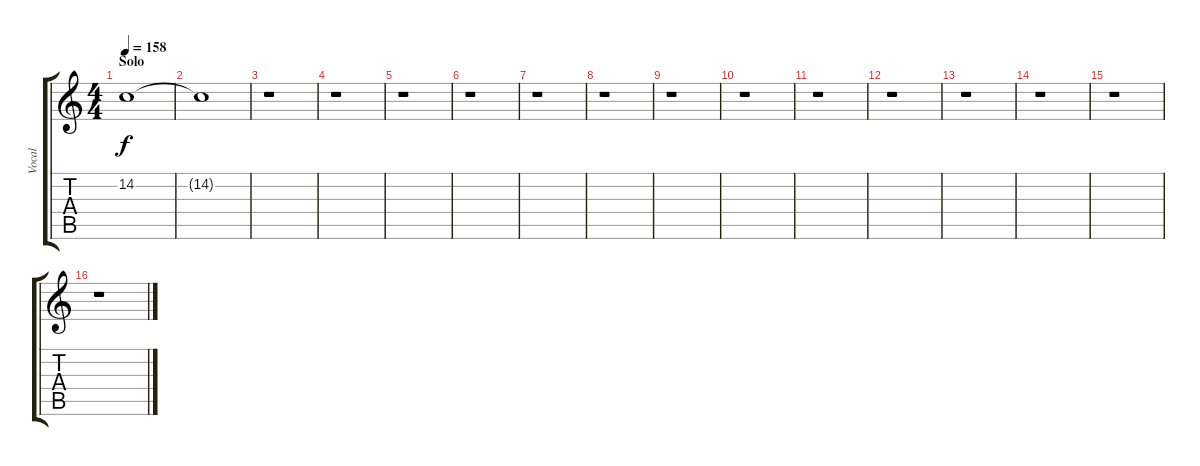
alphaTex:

\track ("Vocal" "Vocal") {instrument viola}
\staff {score tabs}
\tuning (Eb4 Bb3 Gb3 Db3 Ab2 Eb2) {hide}
\ts (4 4)
\section ("" "Solo")
\tempo 158
\clef g2
\ks c
14.2.1{dy f} |
14.2{t}.1 |
r.1 |
r.1 |
r.1 |
r.1 |
r.1 |
r.1 |
r.1 |
r.1 |
r.1 |
r.1 |
r.1 |
r.1 |
r.1 |
r.1
